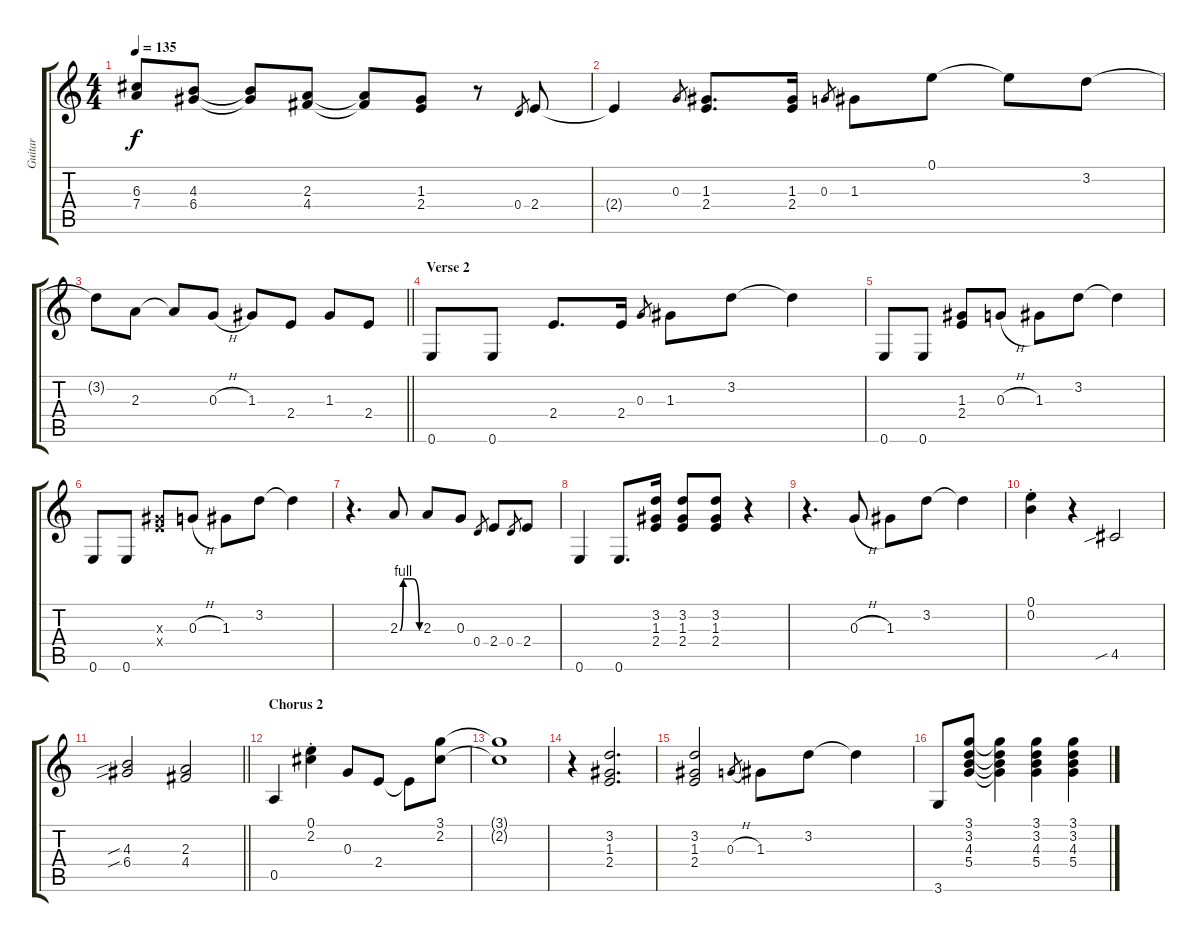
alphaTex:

\track ("Guitar" "Guitar") {instrument acousticguitarsteel}
\staff {score tabs}
\tuning (E4 B3 G3 D3 A2 E2) {hide}
\ts (4 4)
\tempo 135
\clef g2
\ks c
(6.3{t} 7.4{t}).8{dy f} (4.3 6.4).8 (4.3{t} 6.4{t}).8 (2.3 4.4).8 (2.3{t} 4.4{t}).8 (1.3 2.4).8 r.8 0.4.8{gr} 2.4.8 |
2.4{t}.4 0.3.8{gr} (1.3 2.4).8{d} (1.3 2.4).16 0.3.8{gr} 1.3.8 0.1.8 0.1{t}.8 3.2.8 |
\barLineRight lightlight
3.2{t}.8 2.3.8 2.3{t}.8 0.3{h}.8 1.3.8 2.4.8 1.3.8 2.4.8 |
\section ("" "Verse 2")
0.6.8 0.6.8 2.4.8{d} 2.4.16 0.3.8{gr} 1.3.8 3.2.8 3.2{t}.4 |
0.6.8 0.6.8 (1.3 2.4).8 0.3{h}.8 1.3.8 3.2.8 3.2{t}.4 |
0.6.8 0.6.8 (1.3{x} 2.4{x}).8 0.3{h}.8 1.3.8 3.2.8 3.2{t}.4 |
r.4{d} 2.3{be (custom 0 0 10 4 25 4 40 4 60 0)}.8 2.3.8 0.3.8 0.4.8{gr} 2.4.8 0.4.8{gr} 2.4.8 |
0.6.4 0.6.8{d} (3.2 1.3 2.4).16 (3.2 1.3 2.4).8 (3.2 1.3 2.4).8 r.4 |
r.4{d} 0.3{h}.8 1.3.8 3.2.8 3.2{t}.4 |
(0.1{st} 0.2{st}).4 r.4 4.5{sib}.2 |
\barLineRight lightlight
(4.3{sib} 6.4{sib}).2 (2.3 4.4).2 |
\section ("" "Chorus 2")
0.5.4 (0.1{st} 2.2{st}).4 0.3.8 2.4.8 2.4{t}.8 (3.1 2.2).8 |
(3.1{t} 2.2{t}).1 |
r.4 (3.2 1.3 2.4).2{d} |
(3.2 1.3 2.4).2 0.3{h}.8{gr} 1.3.8 3.2.8 3.2{t}.4 |
3.6.8 (3.1 3.2 4.3 5.4).8 (3.1{t} 3.2{t} 4.3{t} 5.4{t}).4 (3.1 3.2 4.3 5.4).4 (3.1 3.2 4.3 5.4).4
